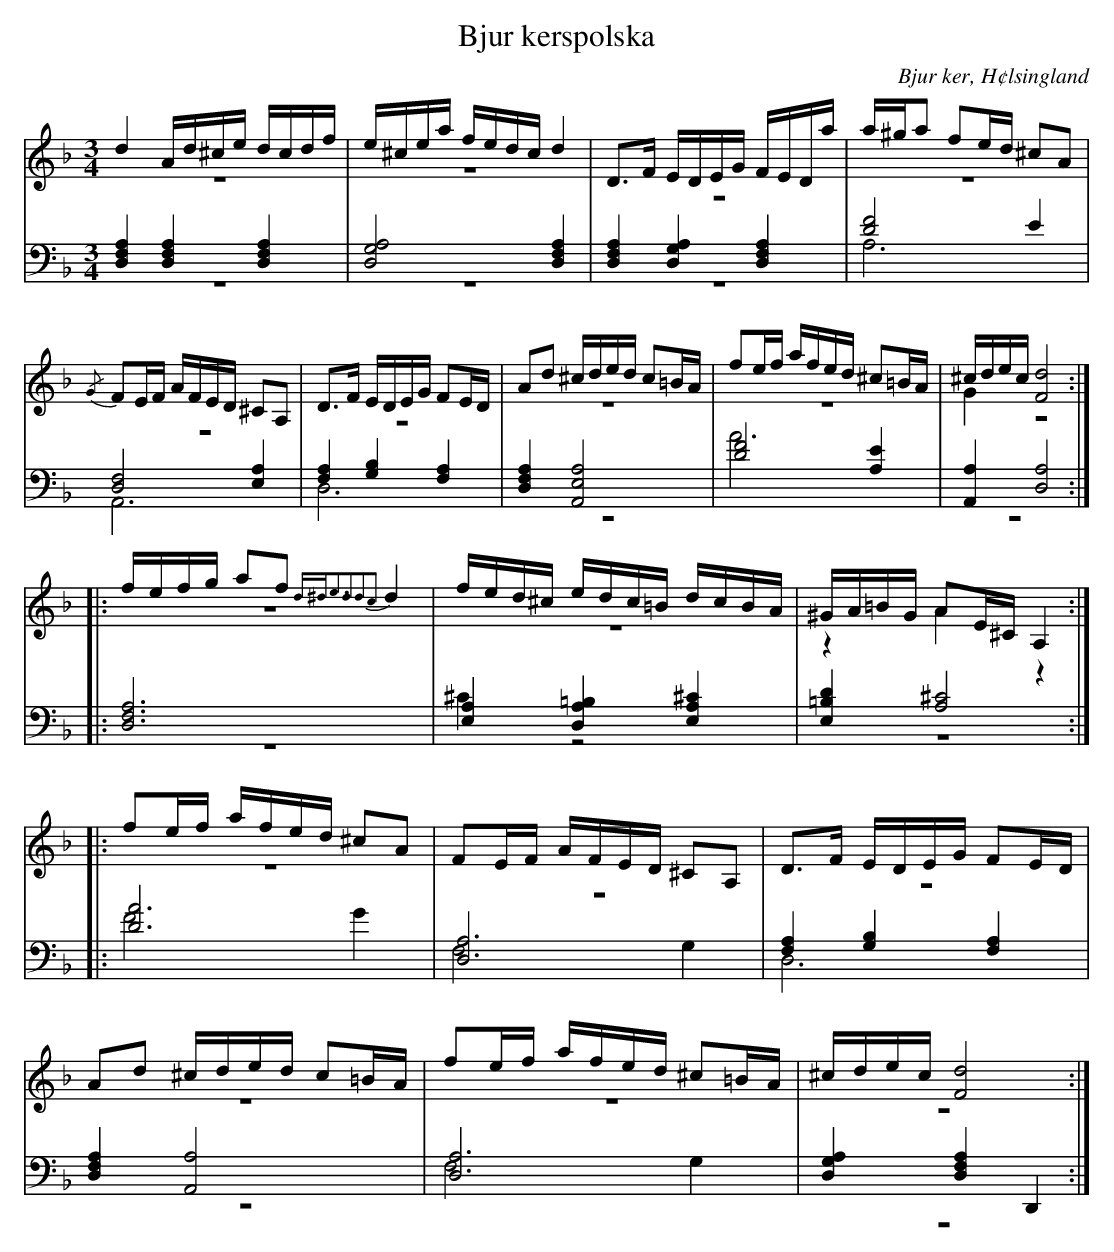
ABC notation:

X:1
T: Bjur kerspolska
O: Bjur ker, H¢lsingland
M: 3/4
L: 1/16
K: Dm
V:1
V:2 merge
V:3
V:4 merge
V:1
d4 Ad^ce dcdf |e^cea fedc d4|D2>F2 EDEG FEDa|a^ga2 f2ed ^c2A2|
{/G}F2EF AFED ^C2A,2|D2>F2 EDEG F2ED|A2d2 ^cded c2=BA|f2ef afed ^c2=BA|^cdec [F8d8]:|
|:fefg a2f2 {d^de3d2^=d2c2}d4 |fed^c edc=B dcBA|^GA=BG A2E^C A,4:|
|:f2ef afed ^c2A2|F2EF AFED ^C2A,2|D2>F2 EDEG F2ED|
A2d2 ^cded c2=BA|f2ef afed ^c2=BA|^cdec [F8d8]:|
V:2
z12|z12|z12|z12|
z12|z12|z12|z12|G4 z8:|
|:z12|z12|z4 A4 z4:|
|:z12|z12|z12|
z12|z12|z12:|
V:3 clef=bass
[D,4F,4A,4] [D,4F,4A,4] [D,4F,4A,4]|[D,8G,8A,8] [D,4F,4A,4]|[D,4F,4A,4] [D,4G,4A,4] [D,4F,4A,4]|[D8F8] E4|
[D,8F,8] [E,4A,4]|[F,4A,4] [G,4B,4] [F,4A,4]|[D,4F,4A,4] [A,,8E,8A,8]|[D8F8] [A,4E4]|[A,,4A,4] [D,8A,8]:|
|:[D,12F,12A,12]|[E,4A,4] [A,4=B,4D,4] [E,4A,4^C4]|[E,4=B,4D4] [A,8^C8]:|
|:[D12A12]|[D,12A,12]|[F,4A,4] [G,4B,4] [F,4A,4]|
[D,4F,4A,4] [A,,8A,8]|[D,12A,12]|[D,4G,4A,4] [D,4F,4A,4] D,,4:|
V:4 clef=bass
z12|z12|z12|A,12|
A,,12|D,12|z12|A12|z12:|
|:z12|^C4 z8|z12:|
|:F8 G4|F,8 G,4|D,12|
z12|F,8 G,4|z12:|
